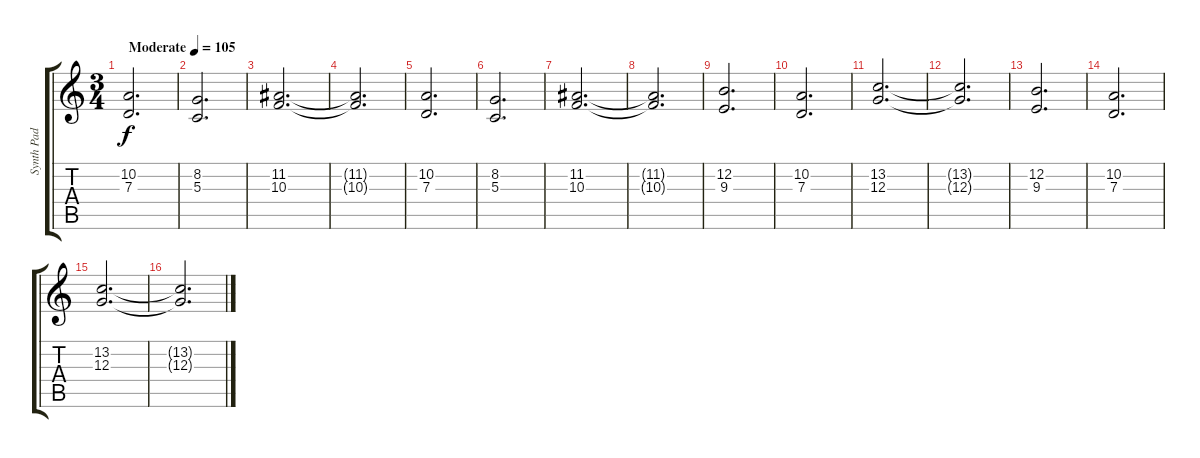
\track ("Synth Pad Left Ch." "Synth Pad ") {instrument pad2warm}
\staff {score tabs}
\tuning (E4 B3 G3 D3 A2 E2) {hide}
\ts (3 4)
\tempo (105 "Moderate")
\clef g2
\ks c
(10.2 7.3).2{d dy f instrument pad2warm} |
(8.2 5.3).2{d} |
(11.2 10.3).2{d} |
(11.2{t} 10.3{t}).2{d} |
(10.2 7.3).2{d} |
(8.2 5.3).2{d} |
(11.2 10.3).2{d} |
(11.2{t} 10.3{t}).2{d} |
(12.2 9.3).2{d} |
(10.2 7.3).2{d} |
(13.2 12.3).2{d} |
(13.2{t} 12.3{t}).2{d} |
(12.2 9.3).2{d} |
(10.2 7.3).2{d} |
(13.2 12.3).2{d} |
(13.2{t} 12.3{t}).2{d}
